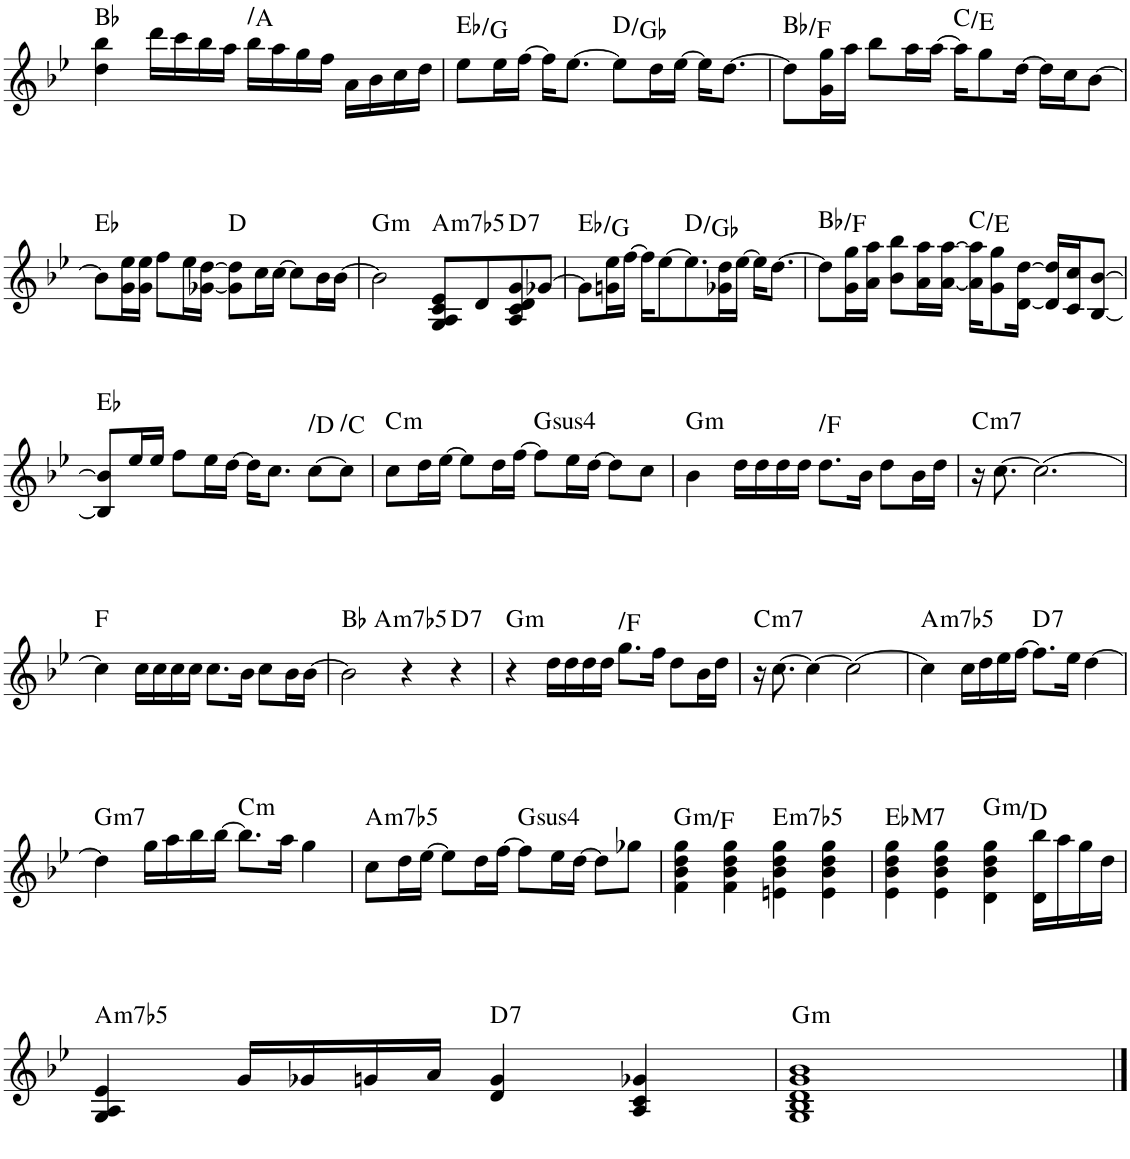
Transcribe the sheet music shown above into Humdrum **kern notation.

**kern	**harte
*part1	*part1
*staff1	*
*I"Piano	*
*I'Pno.	*
!!LO:PB:g=z
*clefG2	*
*k[b-e-]	*
*M4/4	*
=36	=36
4dd\ 4bb-\	Bb:maj
16ddd\LL	.
16ccc\	.
16bb-\	.
16aa\JJ	.
!	!LO:H:kt=N.C.
16bb-\LL	N
16aa\	.
16gg\	.
16ff\JJ	.
16a\LL	.
16b-\	.
16cc\	.
16dd\JJ	.
=37	=37
8ee-\L	Eb:maj/3
16ee-\L	.
[16ff\JJ	.
16ff\KL]	.
[8.ee-\J	.
8ee-\L]	D:maj/b4
16dd\L	.
[16ee-\JJ	.
16ee-\KL]	.
[8.dd\J	.
=38	=38
8dd\L]	Bb:maj/5
16g\ 16gg\L	.
16aa\JJ	.
8bb-\L	.
16aa\L	.
[16aa\JJ	.
16aa\KL]	C:maj/3
8gg\	.
[16dd\Jk	.
16dd\LL]	.
16cc\J	.
[8b-\J	.
!!LO:LB:g=z
=39	=39
8b-\L]	Eb:maj
16g\ 16ee-\L	.
16g\ 16ee-\JJ	.
8ff\L	.
16ee-\L	.
[16g-X\ [16dd\JJ	.
8g-\] 8dd\]L	D:maj
16cc\L	.
[16cc\JJ	.
8cc\L]	.
16b-\L	.
[16b-\JJ	.
=40	=40
!	!LO:H:kt=m
2b-\]	G:min
!	!LO:H:kt=m7b5
8G/ 8A/ 8c/ 8e-/L	A:hdim7
8d/	.
!	!LO:H:kt=7
8A/ 8c/ 8d/ 8g/	D:7
[8g-X/J	.
=41	=41
8g-\L]	Eb:maj/3
16gn\ 16ee-\L	.
[16ff\JJ	.
16ff\KL]	.
[8ee-\	.
8.ee-\]	D:maj/b4
16g-X\ 16dd\L	.
[16ee-\JJ	.
16ee-\KL]	.
[8.dd\J	.
=42	=42
8dd\L]	Bb:maj/5
16g\ 16gg\L	.
16a\ 16aa\JJ	.
8b-\ 8bb-\L	.
16a\ 16aa\L	.
[16a\ [16aa\JJ	.
16a\] 16aa\]KL	C:maj/3
8g\ 8gg\	.
[16d\ [16dd\Jk	.
16d/] 16dd/]LL	.
16c/ 16cc/J	.
[8B-/ [8b-/J	.
!!LO:LB:g=z
=43	=43
8B-/] 8b-/]L	Eb:maj
16ee-/L	.
16ee-/JJ	.
8ff\L	.
16ee-\L	.
[16dd\JJ	.
16dd\KL]	.
8.cc\J	.
!	!LO:H:kt=N.C.
[8cc\L	N
!	!LO:H:kt=N.C.
8cc\J]	N
=44	=44
!	!LO:H:kt=m
8cc\L	C:min
16dd\L	.
[16ee-\JJ	.
8ee-\L]	.
16dd\L	.
[16ff\JJ	.
!	!LO:H:kt=4
8ff\L]	G:sus4
16ee-\L	.
[16dd\JJ	.
8dd\L]	.
8cc\J	.
=45	=45
!	!LO:H:kt=m
4b-\	G:min
16dd\LL	.
16dd\	.
16dd\	.
16dd\JJ	.
!	!LO:H:kt=N.C.
8.dd\L	N
16b-\Jk	.
8dd\L	.
16b-\L	.
16dd\JJ	.
=46	=46
!	!LO:H:kt=m7
16r	C:min7
[8.cc\	.
2.cc\_	.
!!LO:LB:g=z
=47	=47
4cc\]	F:maj
16cc\LL	.
16cc\	.
16cc\	.
16cc\JJ	.
8.cc\L	.
16b-\Jk	.
8cc\L	.
16b-\L	.
[16b-\JJ	.
=48	=48
2b-\]	Bb:maj
!	!LO:H:kt=m7b5
4r	A:hdim7
!	!LO:H:kt=7
4r	D:7
=49	=49
!	!LO:H:kt=m
4r	G:min
16dd\LL	.
16dd\	.
16dd\	.
16dd\JJ	.
!	!LO:H:kt=N.C.
8.gg\L	N
16ff\Jk	.
8dd\L	.
16b-\L	.
16dd\JJ	.
=50	=50
!	!LO:H:kt=m7
16r	C:min7
[8.cc\	.
4cc\_	.
2cc\_	.
=51	=51
!	!LO:H:kt=m7b5
4cc\]	A:hdim7
16cc\LL	.
16dd\	.
16ee-\	.
[16ff\JJ	.
!	!LO:H:kt=7
8.ff\L]	D:7
16ee-\Jk	.
[4dd\	.
!!LO:LB:g=z
=52	=52
!	!LO:H:kt=m7
4dd\]	G:min7
16gg\LL	.
16aa\	.
16bb-\	.
[16bb-\JJ	.
!	!LO:H:kt=m
8.bb-\L]	C:min
16aa\Jk	.
4gg\	.
=53	=53
!	!LO:H:kt=m7b5
8cc\L	A:hdim7
16dd\L	.
[16ee-\JJ	.
8ee-\L]	.
16dd\L	.
[16ff\JJ	.
!	!LO:H:kt=4
8ff\L]	G:sus4
16ee-\L	.
[16dd\JJ	.
8dd\L]	.
8gg-X\J	.
=54	=54
!	!LO:H:kt=m
4f\ 4b-\ 4dd\ 4gg\	G:min/b7
4f\ 4b-\ 4dd\ 4gg\	.
!	!LO:H:kt=m7b5
4en\ 4b-\ 4dd\ 4gg\	E:hdim7
4e\ 4b-\ 4dd\ 4gg\	.
=55	=55
!	!LO:H:kt=M7
4e-\ 4b-\ 4dd\ 4gg\	Eb:maj7
4e-\ 4b-\ 4dd\ 4gg\	.
!	!LO:H:kt=m
4d\ 4b-\ 4dd\ 4gg\	G:min/5
16d\ 16bb-\LL	.
16aa\	.
16gg\	.
16dd\JJ	.
!!LO:LB:g=z
=56	=56
!	!LO:H:kt=m7b5
4G/ 4A/ 4e-/	A:hdim7
16g/LL	.
16g-X/	.
16gn/	.
16a/JJ	.
!	!LO:H:kt=7
4d/ 4g/	D:7
4A/ 4c/ 4g-X/	.
=57	=57
!	!LO:H:kt=m
1G 1B- 1d 1g 1b-	G:min
==	==
*-	*-
